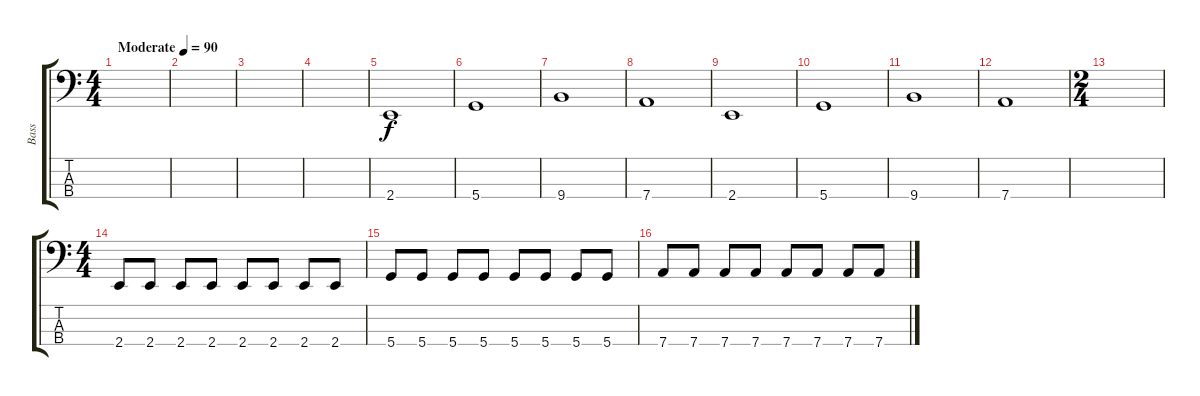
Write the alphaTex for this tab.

\track ("Bass" "Bass") {instrument electricbassfinger}
\staff {score tabs}
\tuning (G2 D2 A1 D1) {hide}
\ts (4 4)
\tempo (90 "Moderate")
\clef f4
\ks c
|
|
|
|
2.4.1 |
5.4.1 |
9.4.1 |
7.4.1 |
2.4.1 |
5.4.1 |
9.4.1 |
7.4.1 |
\ts (2 4)
|
\ts (4 4)
2.4.8 2.4.8 2.4.8 2.4.8 2.4.8 2.4.8 2.4.8 2.4.8 |
5.4.8 5.4.8 5.4.8 5.4.8 5.4.8 5.4.8 5.4.8 5.4.8 |
7.4.8 7.4.8 7.4.8 7.4.8 7.4.8 7.4.8 7.4.8 7.4.8
